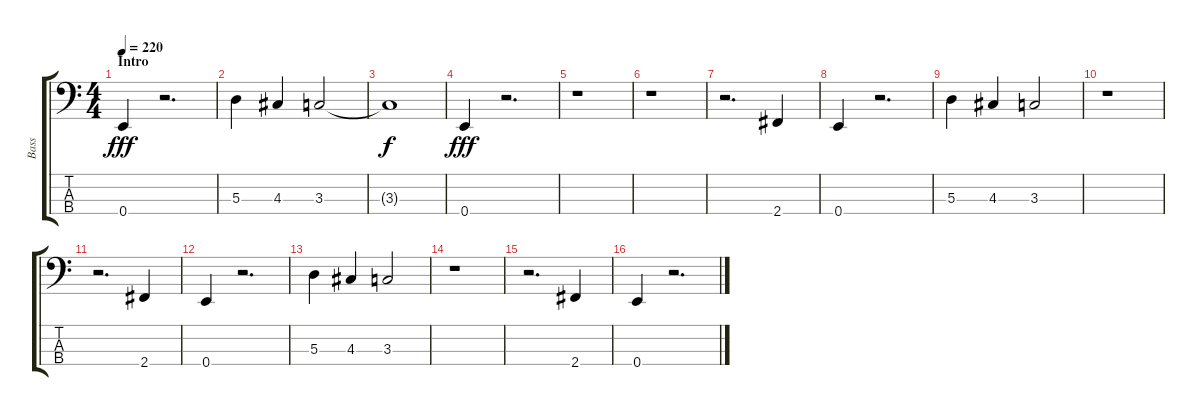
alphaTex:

\track ("Bass" "Bass") {instrument electricbasspick}
\staff {score tabs}
\tuning (G2 D2 A1 E1) {hide}
\ts (4 4)
\section ("" "Intro")
\tempo 220
\clef f4
\ks c
0.4.4{dy fff instrument electricbasspick} r.2{d} |
5.3.4 4.3.4 3.3.2 |
3.3{t}.1{dy f} |
0.4.4{dy fff} r.2{d} |
r.1 |
r.1 |
r.2{d} 2.4.4 |
0.4.4 r.2{d} |
5.3.4 4.3.4 3.3.2 |
r.1 |
r.2{d} 2.4.4 |
0.4.4 r.2{d} |
5.3.4 4.3.4 3.3.2 |
r.1 |
r.2{d} 2.4.4 |
0.4.4 r.2{d}
